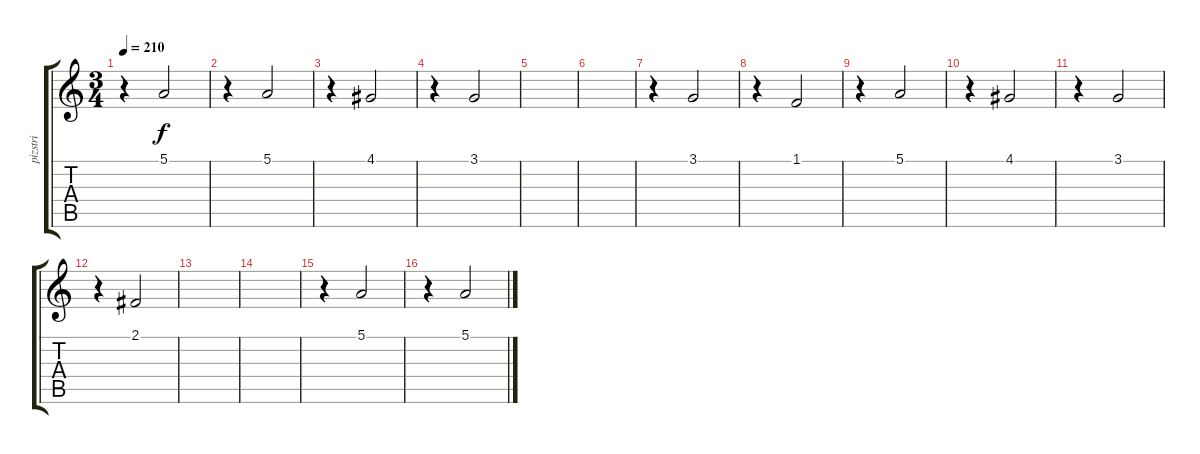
\track ("pizstri" "pizstri") {instrument pizzicatostrings}
\staff {score tabs}
\tuning (E4 B3 G3 D3 A2 E2) {hide}
\ts (3 4)
\tempo 210
\clef g2
\ks c
r.4{dy f} 5.1.2 |
r.4 5.1.2 |
r.4 4.1.2 |
r.4 3.1.2 |
|
|
r.4 3.1.2 |
r.4 1.1.2 |
r.4 5.1.2 |
r.4 4.1.2 |
r.4 3.1.2 |
r.4 2.1.2 |
|
|
r.4 5.1.2 |
r.4 5.1.2
